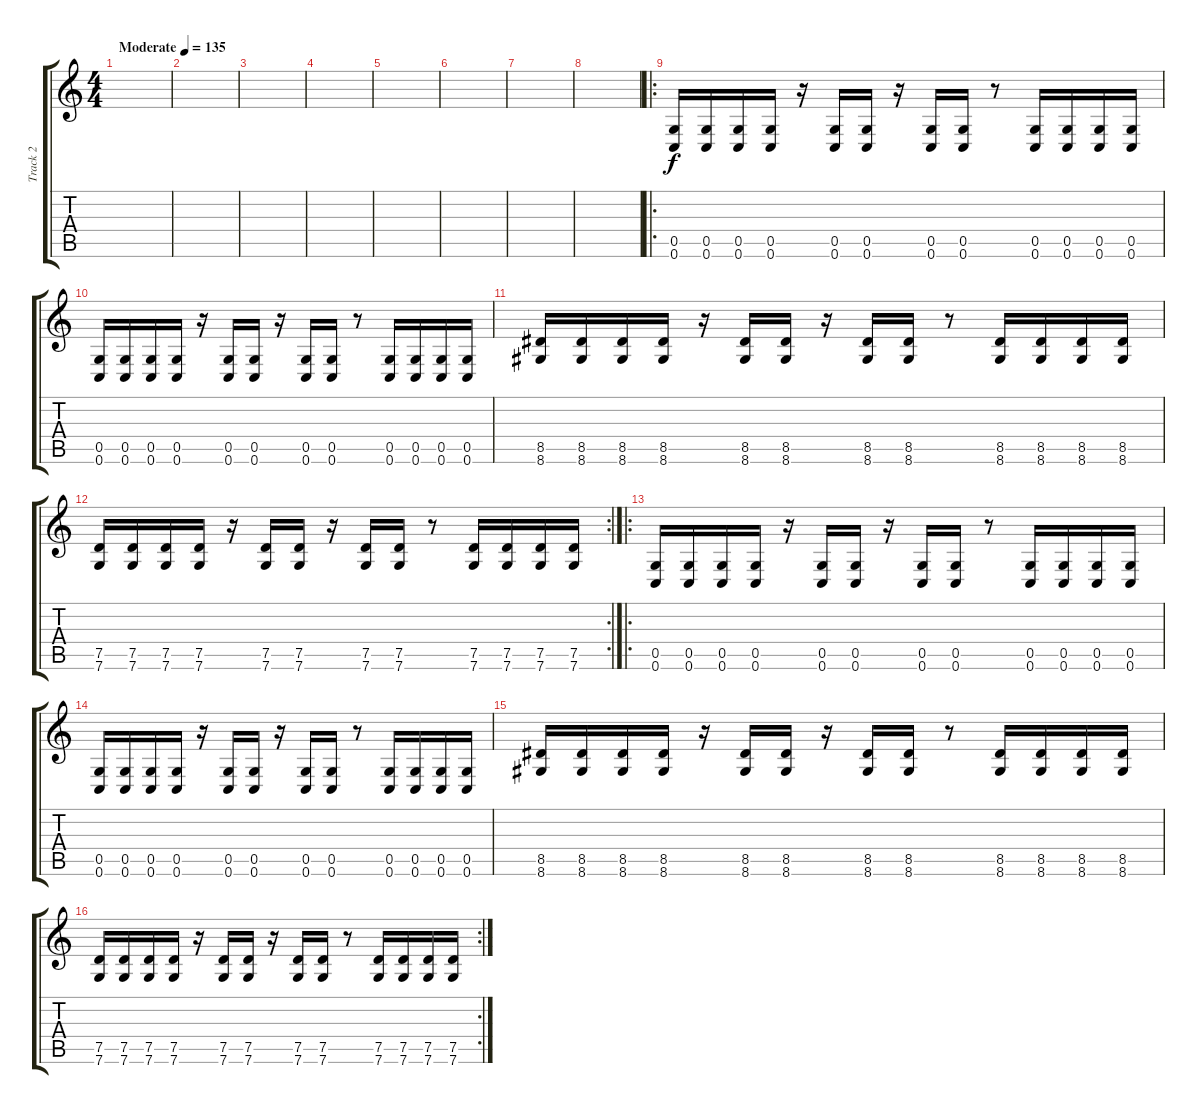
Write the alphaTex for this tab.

\track ("Track 2" "Track 2") {instrument distortionguitar}
\staff {score tabs}
\tuning (D4 A3 F3 C3 G2 C2) {hide}
\ts (4 4)
\tempo (135 "Moderate")
\clef g2
\ks c
|
|
|
|
|
|
|
|
\ro
(0.5 0.6).16 (0.5 0.6).16 (0.5 0.6).16 (0.5 0.6).16 r.16 (0.5 0.6).16 (0.5 0.6).16 r.16 (0.5 0.6).16 (0.5 0.6).16 r.8 (0.5 0.6).16 (0.5 0.6).16 (0.5 0.6).16 (0.5 0.6).16 |
(0.5 0.6).16 (0.5 0.6).16 (0.5 0.6).16 (0.5 0.6).16 r.16 (0.5 0.6).16 (0.5 0.6).16 r.16 (0.5 0.6).16 (0.5 0.6).16 r.8 (0.5 0.6).16 (0.5 0.6).16 (0.5 0.6).16 (0.5 0.6).16 |
(8.5 8.6).16 (8.5 8.6).16 (8.5 8.6).16 (8.5 8.6).16 r.16 (8.5 8.6).16 (8.5 8.6).16 r.16 (8.5 8.6).16 (8.5 8.6).16 r.8 (8.5 8.6).16 (8.5 8.6).16 (8.5 8.6).16 (8.5 8.6).16 |
\rc 2
(7.5 7.6).16 (7.5 7.6).16 (7.5 7.6).16 (7.5 7.6).16 r.16 (7.5 7.6).16 (7.5 7.6).16 r.16 (7.5 7.6).16 (7.5 7.6).16 r.8 (7.5 7.6).16 (7.5 7.6).16 (7.5 7.6).16 (7.5 7.6).16 |
\ro
(0.5 0.6).16 (0.5 0.6).16 (0.5 0.6).16 (0.5 0.6).16 r.16 (0.5 0.6).16 (0.5 0.6).16 r.16 (0.5 0.6).16 (0.5 0.6).16 r.8 (0.5 0.6).16 (0.5 0.6).16 (0.5 0.6).16 (0.5 0.6).16 |
(0.5 0.6).16 (0.5 0.6).16 (0.5 0.6).16 (0.5 0.6).16 r.16 (0.5 0.6).16 (0.5 0.6).16 r.16 (0.5 0.6).16 (0.5 0.6).16 r.8 (0.5 0.6).16 (0.5 0.6).16 (0.5 0.6).16 (0.5 0.6).16 |
(8.5 8.6).16 (8.5 8.6).16 (8.5 8.6).16 (8.5 8.6).16 r.16 (8.5 8.6).16 (8.5 8.6).16 r.16 (8.5 8.6).16 (8.5 8.6).16 r.8 (8.5 8.6).16 (8.5 8.6).16 (8.5 8.6).16 (8.5 8.6).16 |
\rc 2
(7.5 7.6).16 (7.5 7.6).16 (7.5 7.6).16 (7.5 7.6).16 r.16 (7.5 7.6).16 (7.5 7.6).16 r.16 (7.5 7.6).16 (7.5 7.6).16 r.8 (7.5 7.6).16 (7.5 7.6).16 (7.5 7.6).16 (7.5 7.6).16
